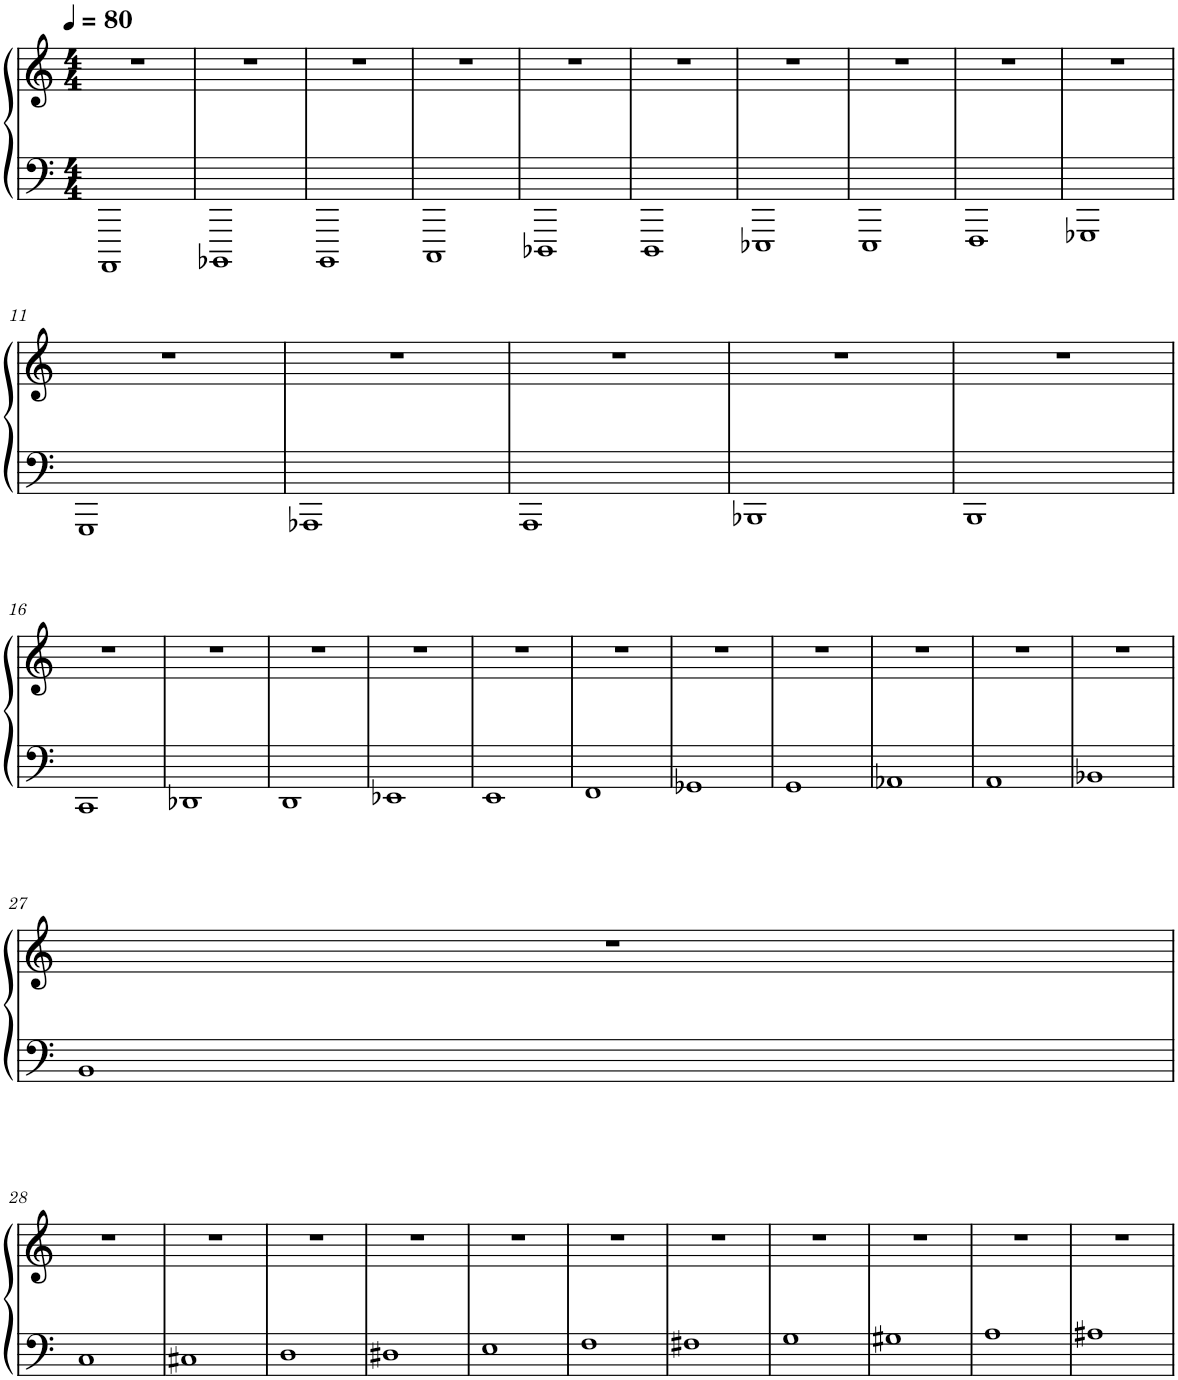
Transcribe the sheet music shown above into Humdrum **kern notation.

**kern	**kern
*part1	*part1
*staff2	*staff1
*I"ピアノ	*
*clefF4	*clefG2
*k[]	*k[]
*M4/4	*M4/4
*MM80	*MM80
=1	=1
1AAAA	1r
=2	=2
1BBBB-X	1r
=3	=3
1BBBB	1r
=4	=4
1CCC	1r
=5	=5
1DDD-X	1r
=6	=6
1DDD	1r
=7	=7
1EEE-X	1r
=8	=8
1EEE	1r
=9	=9
1FFF	1r
=10	=10
1GGG-X	1r
!!LO:LB:g=z
=11	=11
1GGG	1r
=12	=12
1AAA-X	1r
=13	=13
1AAA	1r
=14	=14
1BBB-X	1r
=15	=15
1BBB	1r
!!LO:LB:g=z
=16	=16
1CC	1r
=17	=17
1DD-X	1r
=18	=18
1DD	1r
=19	=19
1EE-X	1r
=20	=20
1EE	1r
=21	=21
1FF	1r
=22	=22
1GG-X	1r
=23	=23
1GG	1r
=24	=24
1AA-X	1r
=25	=25
1AA	1r
=26	=26
1BB-X	1r
!!LO:LB:g=z
=27	=27
1BB	1r
!!LO:LB:g=z
=28	=28
1C	1r
=29	=29
1C#X	1r
=30	=30
1D	1r
=31	=31
1D#X	1r
=32	=32
1E	1r
=33	=33
1F	1r
=34	=34
1F#X	1r
=35	=35
1G	1r
=36	=36
1G#X	1r
=37	=37
1A	1r
=38	=38
1A#X	1r
=	=
*-	*-
